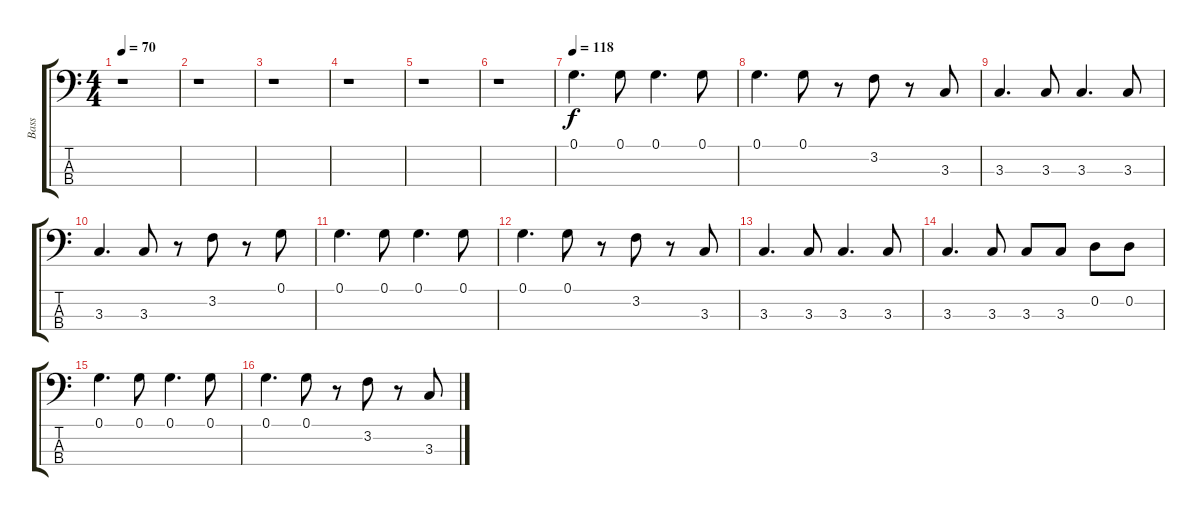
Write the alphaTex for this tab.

\track ("Bass" "Bass") {instrument electricbasspick}
\staff {score tabs}
\tuning (G2 D2 A1 E1) {hide}
\ts (4 4)
\tempo 70
\clef f4
\ks c
r.1{dy f} |
r.1 |
r.1 |
r.1 |
r.1 |
r.1 |
\tempo 118
0.1.4{d} 0.1.8 0.1.4{d} 0.1.8 |
0.1.4{d} 0.1.8 r.8 3.2.8 r.8 3.3.8 |
3.3.4{d} 3.3.8 3.3.4{d} 3.3.8 |
3.3.4{d} 3.3.8 r.8 3.2.8 r.8 0.1.8 |
0.1.4{d} 0.1.8 0.1.4{d} 0.1.8 |
0.1.4{d} 0.1.8 r.8 3.2.8 r.8 3.3.8 |
3.3.4{d} 3.3.8 3.3.4{d} 3.3.8 |
3.3.4{d} 3.3.8 3.3.8 3.3.8 0.2.8 0.2.8 |
0.1.4{d} 0.1.8 0.1.4{d} 0.1.8 |
0.1.4{d} 0.1.8 r.8 3.2.8 r.8 3.3.8
